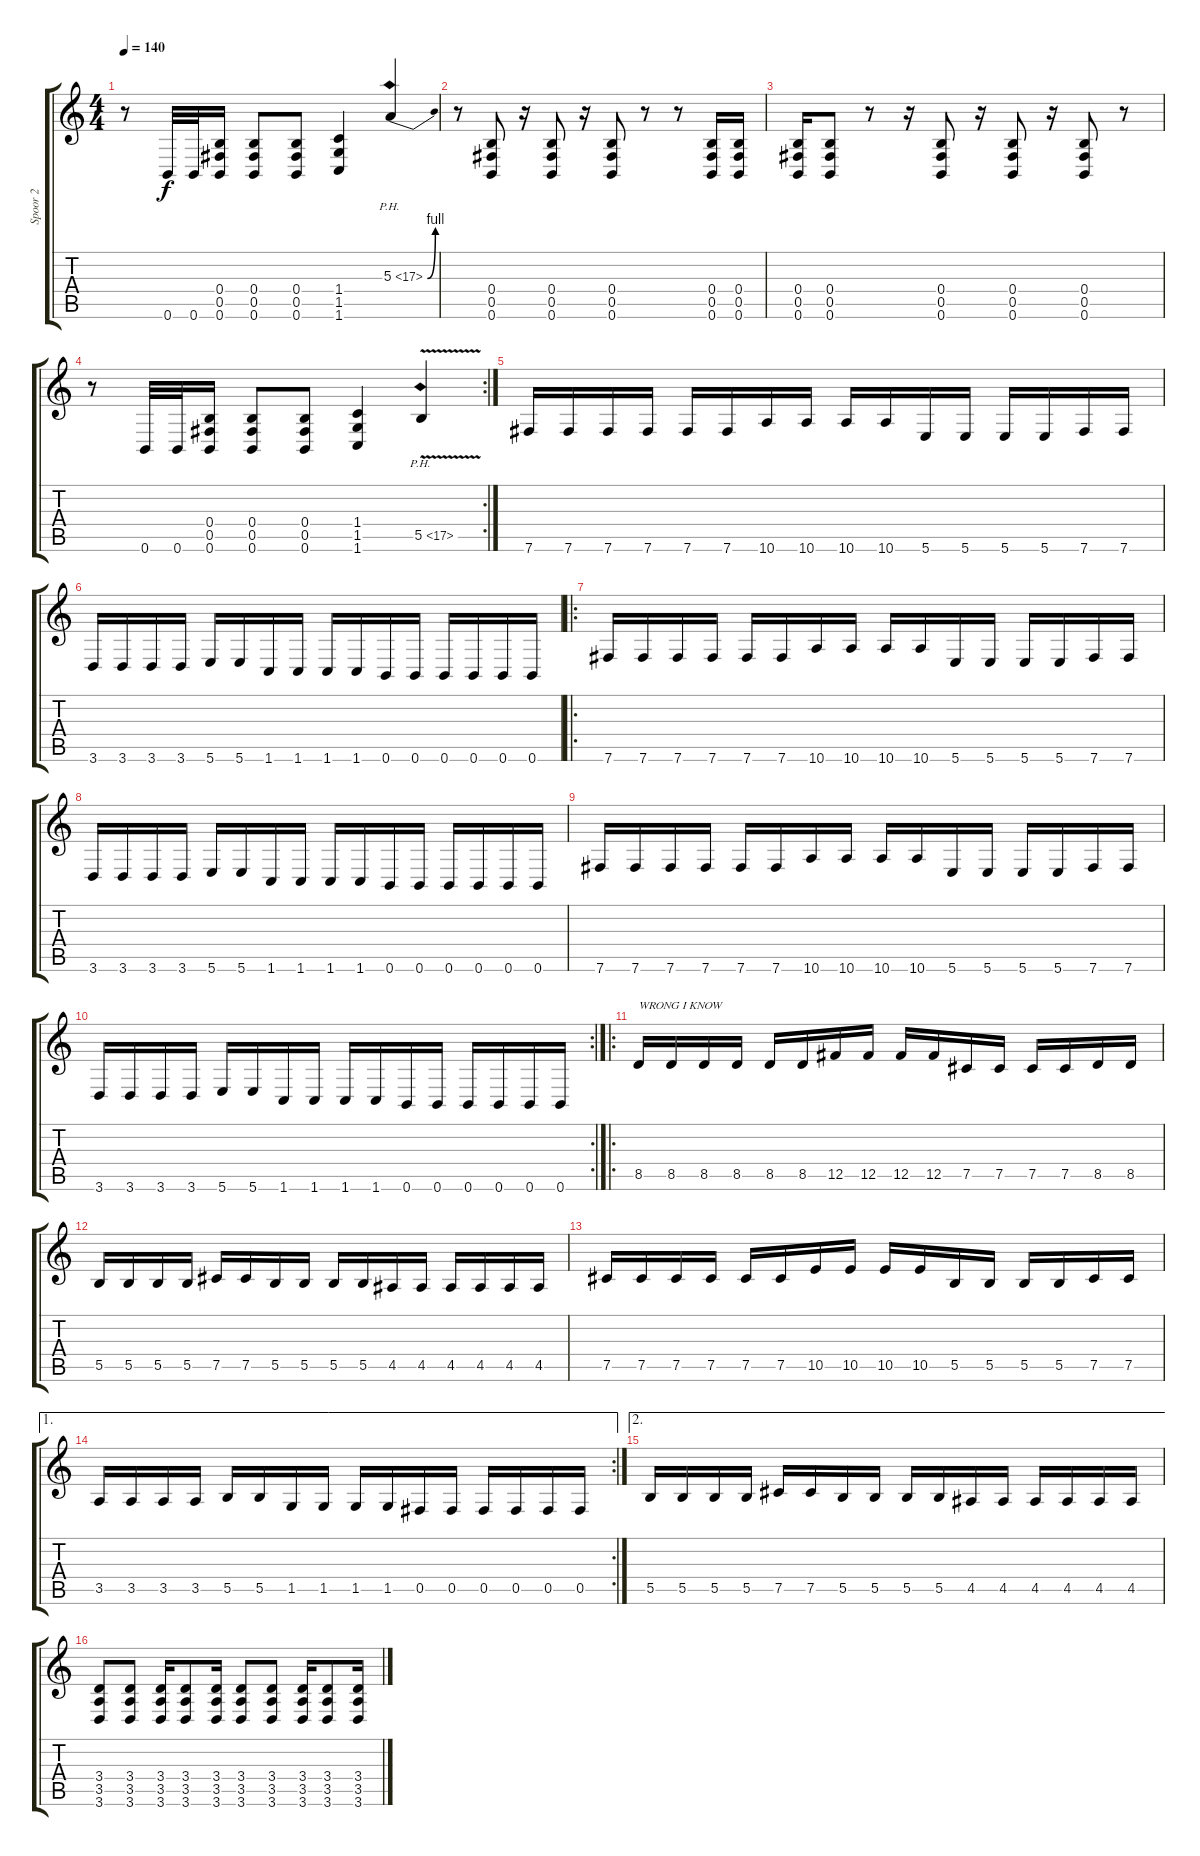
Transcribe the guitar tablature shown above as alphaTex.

\track ("Spoor 2" "Spoor 2") {instrument distortionguitar}
\staff {score tabs}
\tuning (Db4 Ab3 E3 B2 Gb2 B1) {hide}
\ts (4 4)
\tempo 140
\clef g2
\ks c
r.8{dy f} 0.6.32 0.6.32 (0.4 0.5 0.6).16 (0.4 0.5 0.6).8 (0.4 0.5 0.6).8 (1.4 1.5 1.6).4 5.3{be (bend 0 0 60 4) ph 12}.4 |
r.8 (0.4 0.5 0.6).8 r.16 (0.4 0.5 0.6).8 r.16 (0.4 0.5 0.6).8 r.8 r.8 (0.4 0.5 0.6).16 (0.4 0.5 0.6).16 |
(0.4 0.5 0.6).16 (0.4 0.5 0.6).8 r.8 r.16 (0.4 0.5 0.6).8 r.16 (0.4 0.5 0.6).8 r.16 (0.4 0.5 0.6).8 r.8 |
\rc 2
r.8 0.6.32 0.6.32 (0.4 0.5 0.6).16 (0.4 0.5 0.6).8 (0.4 0.5 0.6).8 (1.4 1.5 1.6).4 5.5{ph 12 v}.4 |
7.6.16 7.6.16 7.6.16 7.6.16 7.6.16 7.6.16 10.6.16 10.6.16 10.6.16 10.6.16 5.6.16 5.6.16 5.6.16 5.6.16 7.6.16 7.6.16 |
3.6.16 3.6.16 3.6.16 3.6.16 5.6.16 5.6.16 1.6.16 1.6.16 1.6.16 1.6.16 0.6.16 0.6.16 0.6.16 0.6.16 0.6.16 0.6.16 |
\ro
7.6.16 7.6.16 7.6.16 7.6.16 7.6.16 7.6.16 10.6.16 10.6.16 10.6.16 10.6.16 5.6.16 5.6.16 5.6.16 5.6.16 7.6.16 7.6.16 |
3.6.16 3.6.16 3.6.16 3.6.16 5.6.16 5.6.16 1.6.16 1.6.16 1.6.16 1.6.16 0.6.16 0.6.16 0.6.16 0.6.16 0.6.16 0.6.16 |
7.6.16 7.6.16 7.6.16 7.6.16 7.6.16 7.6.16 10.6.16 10.6.16 10.6.16 10.6.16 5.6.16 5.6.16 5.6.16 5.6.16 7.6.16 7.6.16 |
\rc 2
3.6.16 3.6.16 3.6.16 3.6.16 5.6.16 5.6.16 1.6.16 1.6.16 1.6.16 1.6.16 0.6.16 0.6.16 0.6.16 0.6.16 0.6.16 0.6.16 |
\ro
8.5.16{txt "WRONG I KNOW"} 8.5.16 8.5.16 8.5.16 8.5.16 8.5.16 12.5.16 12.5.16 12.5.16 12.5.16 7.5.16 7.5.16 7.5.16 7.5.16 8.5.16 8.5.16 |
5.5.16 5.5.16 5.5.16 5.5.16 7.5.16 7.5.16 5.5.16 5.5.16 5.5.16 5.5.16 4.5.16 4.5.16 4.5.16 4.5.16 4.5.16 4.5.16 |
7.5.16 7.5.16 7.5.16 7.5.16 7.5.16 7.5.16 10.5.16 10.5.16 10.5.16 10.5.16 5.5.16 5.5.16 5.5.16 5.5.16 7.5.16 7.5.16 |
\ae 1
\rc 2
3.5.16 3.5.16 3.5.16 3.5.16 5.5.16 5.5.16 1.5.16 1.5.16 1.5.16 1.5.16 0.5.16 0.5.16 0.5.16 0.5.16 0.5.16 0.5.16 |
\ae 2
5.5.16 5.5.16 5.5.16 5.5.16 7.5.16 7.5.16 5.5.16 5.5.16 5.5.16 5.5.16 4.5.16 4.5.16 4.5.16 4.5.16 4.5.16 4.5.16 |
(3.4 3.5 3.6).8 (3.4 3.5 3.6).8 (3.4 3.5 3.6).16 (3.4 3.5 3.6).8 (3.4 3.5 3.6).16 (3.4 3.5 3.6).8 (3.4 3.5 3.6).8 (3.4 3.5 3.6).16 (3.4 3.5 3.6).8 (3.4 3.5 3.6).16
